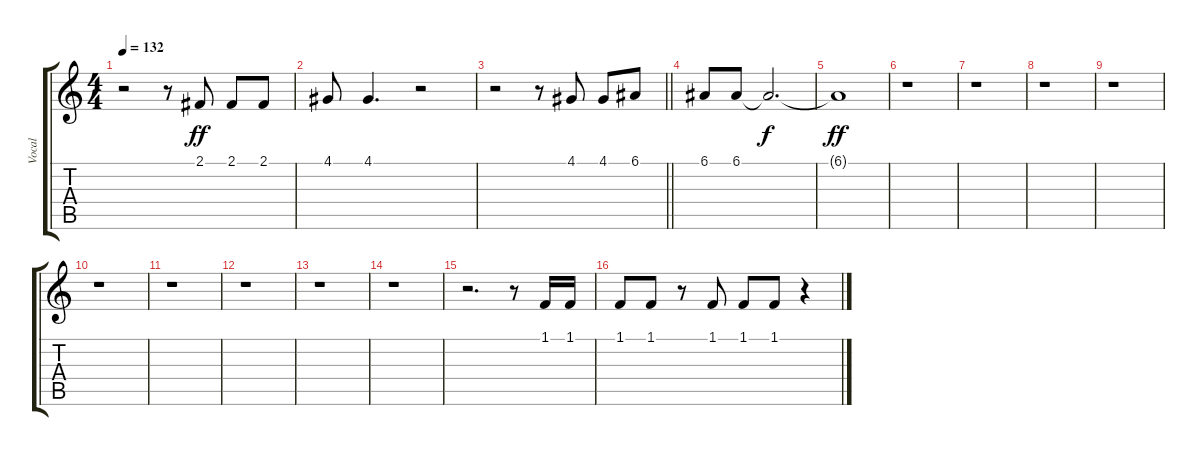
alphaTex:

\track ("Vocal" "Vocal") {instrument lead6voice}
\staff {score tabs}
\tuning (E4 B3 G3 D3 A2 E2) {hide}
\ts (4 4)
\tempo 132
\clef g2
\ks c
r.2{dy ff} r.8 2.1.8 2.1.8 2.1.8 |
4.1.8 4.1.4{d} r.2 |
\barLineRight lightlight
r.2 r.8 4.1.8 4.1.8 6.1.8 |
\section ("" "")
6.1.8 6.1.8 6.1{t}.2{d dy f} |
6.1{t}.1{dy ff} |
r.1 |
r.1 |
r.1 |
r.1 |
r.1 |
r.1 |
r.1 |
r.1 |
r.1 |
r.2{d} r.8 1.1.16 1.1.16 |
1.1.8 1.1.8 r.8 1.1.8 1.1.8 1.1.8 r.4
